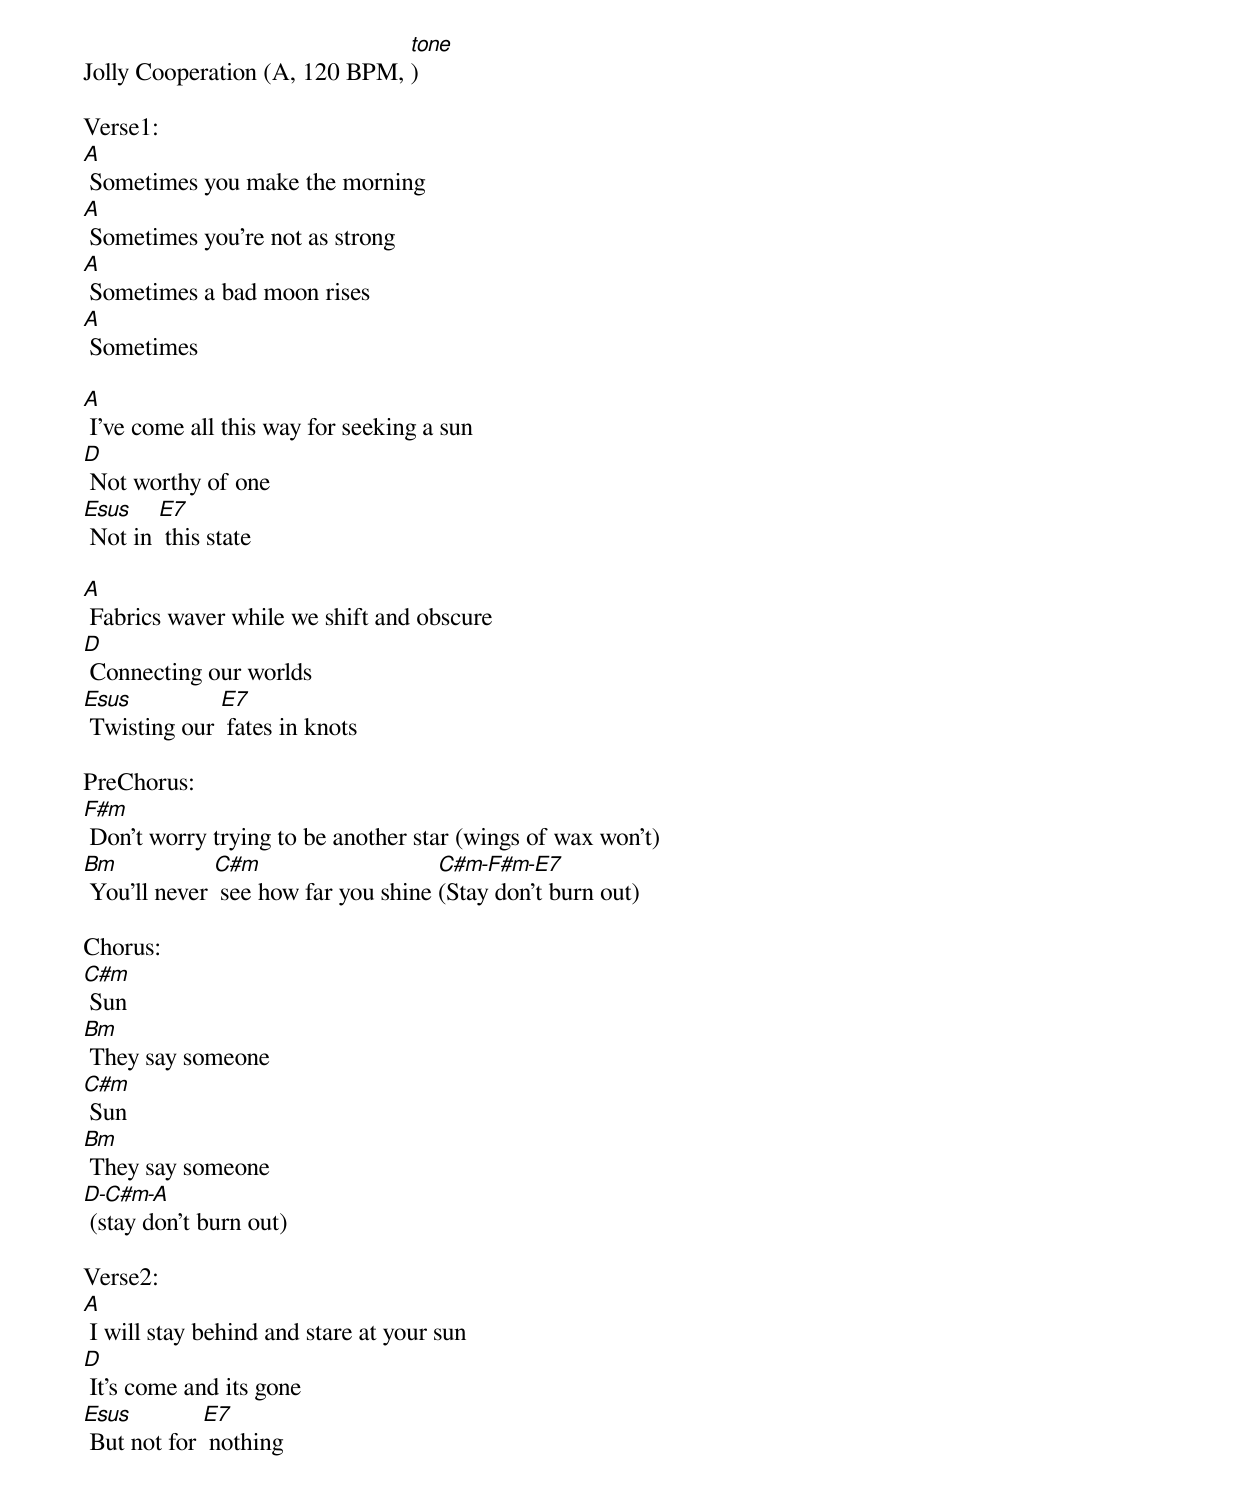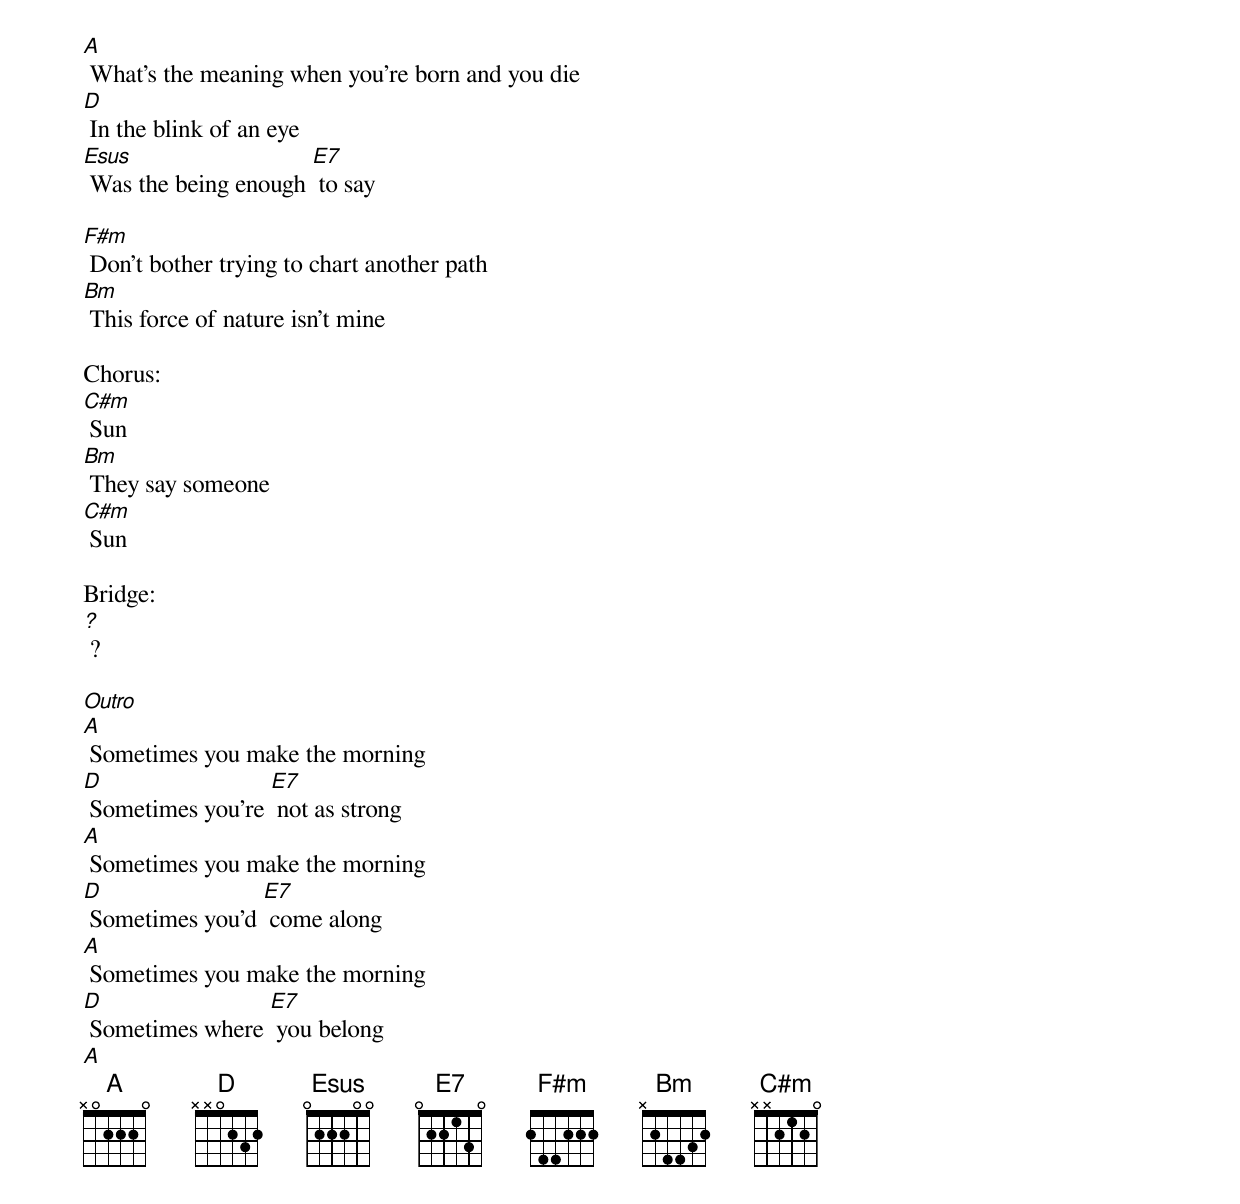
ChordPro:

Jolly Cooperation (A, 120 BPM, [tone])

Verse1:
[A] Sometimes you make the morning
[A] Sometimes you’re not as strong
[A] Sometimes a bad moon rises
[A] Sometimes

[A] I’ve come all this way for seeking a sun
[D] Not worthy of one
[Esus] Not in [E7] this state

[A] Fabrics waver while we shift and obscure
[D] Connecting our worlds
[Esus] Twisting our [E7] fates in knots

PreChorus:
[F#m] Don’t worry trying to be another star (wings of wax won’t)
[Bm] You’ll never [C#m] see how far you shine [C#m-F#m-E7](Stay don’t burn out)

Chorus:
[C#m] Sun
[Bm] They say someone
[C#m] Sun
[Bm] They say someone
[D-C#m-A] (stay don't burn out)

Verse2:
[A] I will stay behind and stare at your sun
[D] It’s come and its gone
[Esus] But not for [E7] nothing

[A] What’s the meaning when you’re born and you die
[D] In the blink of an eye
[Esus] Was the being enough [E7] to say

[F#m] Don’t bother trying to chart another path
[Bm] This force of nature isn’t mine

Chorus:
[C#m] Sun
[Bm] They say someone
[C#m] Sun

Bridge:
[?] ?

[Outro]
[A] Sometimes you make the morning
[D] Sometimes you’re [E7] not as strong
[A] Sometimes you make the morning
[D] Sometimes you’d [E7] come along
[A] Sometimes you make the morning
[D] Sometimes where [E7] you belong
[A]
